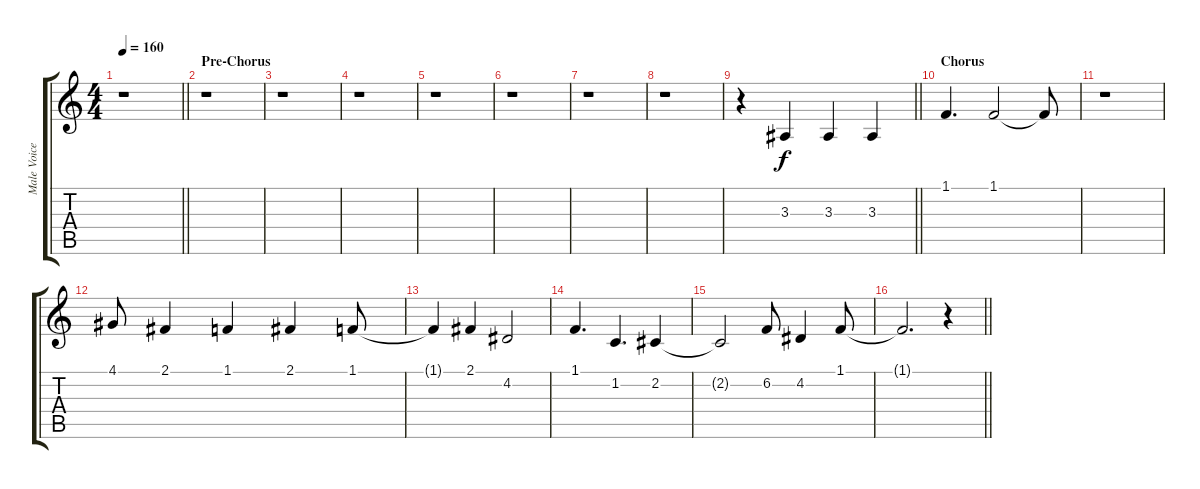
\track ("Male Voice " "Male Voice") {instrument baritonesax}
\staff {score tabs}
\tuning (E4 B3 G3 D3 A2 E2) {hide}
\ts (4 4)
\tempo 160
\clef g2
\barLineRight lightlight
\ks c
r.1{dy f} |
\section ("" "Pre-Chorus ")
r.1 |
r.1 |
r.1 |
r.1 |
r.1 |
r.1 |
r.1 |
\barLineRight lightlight
r.4 3.3.4 3.3.4 3.3.4 |
\section ("" "Chorus ")
1.1.4{d} 1.1.2 1.1{t}.8 |
r.1 |
4.1.8 2.1.4 1.1.4 2.1.4 1.1.8 |
1.1{t}.4 2.1.4 4.2.2 |
1.1.4{d} 1.2.4{d} 2.2.4 |
2.2{t}.2 6.2.8 4.2.4 1.1.8 |
\barLineRight lightlight
1.1{t}.2{d} r.4
